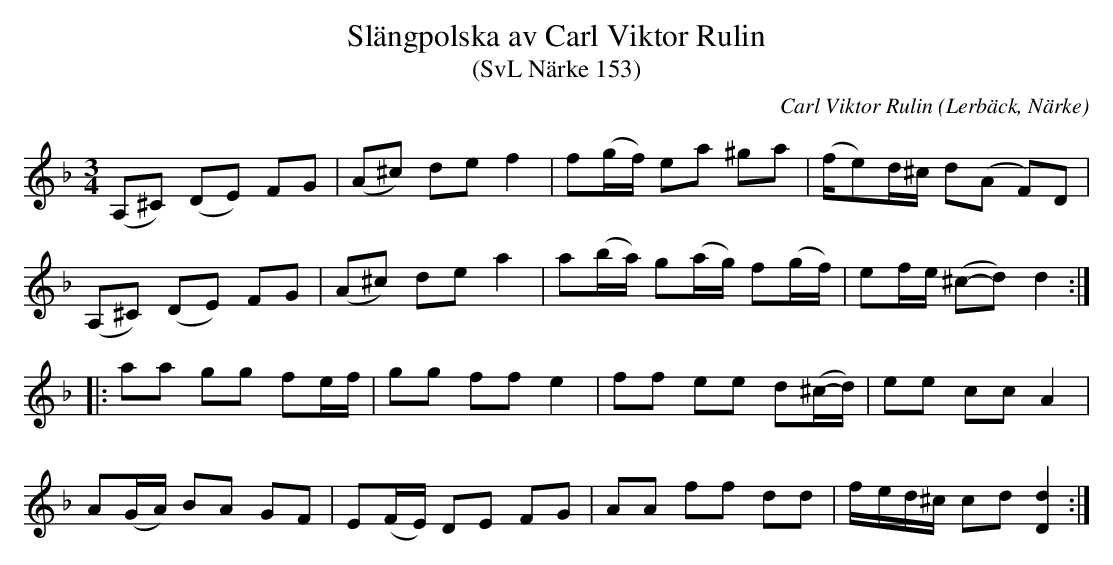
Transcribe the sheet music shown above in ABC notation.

X:1
T:Slängpolska av Carl Viktor Rulin
T:(SvL Närke 153)
L:1/8
M:3/4
O: Lerbäck, Närke
C: Carl Viktor Rulin
K:Dm
(A,-^C) (D-E) FG | (A-^c) de f2 | f(g/-f/) ea ^ga | (f/-e)/d/^c/ d(A- F)D |
(A,-^C) (D-E) FG | (A-^c) de a2 | a(b/-a/) g(a/-g/) f(g/-f/) | ef/e/ (^c-d) d2 ::
aa gg fe/f/ | gg ff e2 | ff ee d(^c/-d/) | ee cc A2 |
A(G/-A/) BA GF | E(F/-E/) DE FG | AA ff dd | f/-e/d/^c/ c-d [Dd]2 :|
